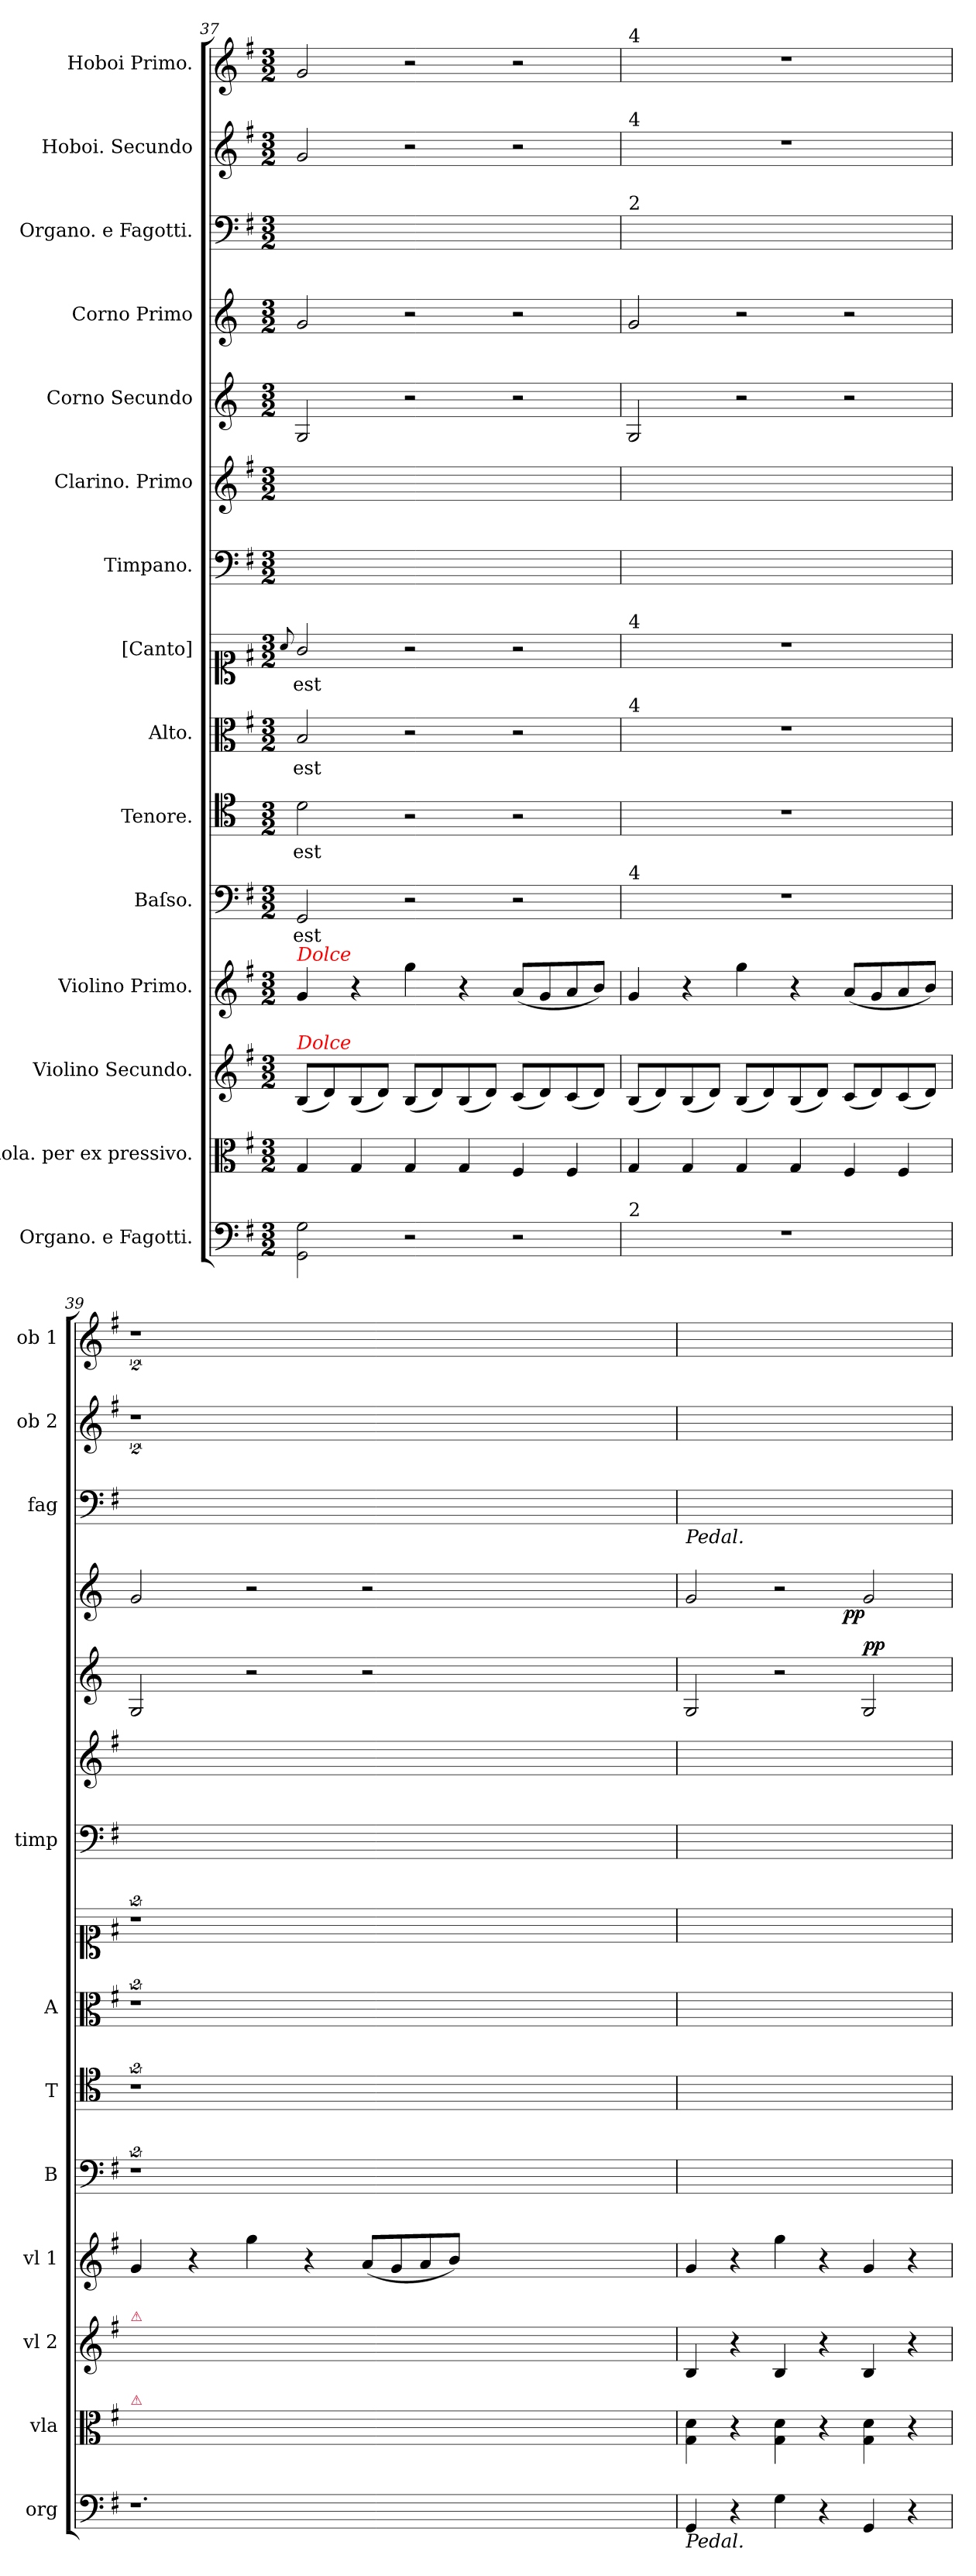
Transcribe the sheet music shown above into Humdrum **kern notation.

**kern	**dynam	**kern	**dynam	**kern	**dynam	**kern	**dynam	**kern	**text	**kern	**text	**kern	**text	**kern	**text	**kern	**kern	**kern	**dynam	**kern	**dynam	**kern	**kern	**kern
*part15	*part15	*part14	*part14	*part13	*part13	*part12	*part12	*part11	*part11	*part10	*part10	*part9	*part9	*part8	*part8	*part7	*part6	*part5	*part5	*part4	*part4	*part3	*part2	*part1
*staff15	*staff15	*staff14	*staff14	*staff13	*staff13	*staff12	*staff12	*staff11	*staff11	*staff10	*staff10	*staff9	*staff9	*staff8	*staff8	*staff7	*staff6	*staff5	*staff5	*staff4	*staff4	*staff3	*staff2	*staff1
*I"Organo. e Fagotti.	*	*I"Viola. per ex pressivo.	*	*I"Violino Secundo.	*	*I"Violino Primo.	*	*I"Baſso.	*	*I"Tenore.	*	*I"Alto.	*	*I"[Canto]	*	*I"Timpano.	*I"Clarino. Primo	*I"Corno Secundo	*	*I"Corno Primo	*	*I"Organo. e Fagotti.	*I"Hoboi. Secundo	*I"Hoboi Primo.
*I'org	*	*I'vla	*	*I'vl 2	*	*I'vl 1	*	*I'B	*	*I'T	*	*I'A	*	*	*	*I'timp	*	*	*	*	*	*I'fag	*I'ob 2	*I'ob 1
*clefF4	*	*clefC3	*	*clefG2	*	*clefG2	*	*clefF4	*	*clefC4	*	*clefC3	*	*clefC1	*	*clefF4	*clefG2	*clefG2	*	*clefG2	*	*clefF4	*clefG2	*clefG2
*k[f#]	*	*k[f#]	*	*k[f#]	*	*k[f#]	*	*k[f#]	*	*k[]	*	*k[f#]	*	*k[f#]	*	*k[f#]	*k[f#]	*k[]	*	*k[]	*	*k[f#]	*k[f#]	*k[f#]
*G:	*	*G:	*	*G:	*	*G:	*	*G:	*	*	*	*G:	*	*G:	*	*G:	*G:	*	*	*	*	*G:	*G:	*G:
*M3/2	*	*M3/2	*	*M3/2	*	*M3/2	*	*M3/2	*	*M3/2	*	*M3/2	*	*M3/2	*	*M3/2	*M3/2	*M3/2	*	*M3/2	*	*M3/2	*M3/2	*M3/2
=37	=37	=37	=37	=37	=37	=37	=37	=37	=37	=37	=37	=37	=37	=37	=37	=37	=37	=37	=37	=37	=37	=37	=37	=37
.	.	.	.	.	.	.	.	.	.	.	.	.	.	8qqa/	.	.	.	.	.	.	.	.	.	.
!	!	!	!	!	!	!LO:TX:a:i:color=red:t=Dolce	!	!	!	!	!	!	!	!	!	!	!	!	!	!	!	!	!	!
!	!	!	!	!LO:TX:a:i:color=red:t=Dolce	!	!	!	!	!	!	!	!	!	!	!	!	!	!	!	!	!	!	!	!
!	!	!	!LO:DY:b	!	!LO:DY:a	!	!LO:DY:b	!	!	!	!	!	!	!	!	!	!	!	!LO:DY:a	!	!LO:DY:a	!	!	!
2GG\ 2G\	.	4G/	pia	(8B/L	piano	4g/	pia	2GG/	est	2d\	est	2B/	est	2g/	est	1.ryy	1.ryy	2G/	pia	2g/	pia	2GGyy\ 2Gyy\	2g/	2g/
.	.	.	.	8d/)	.	.	.	.	.	.	.	.	.	.	.	.	.	.	.	.	.	.	.	.
.	.	4G/	.	(8B/	.	4r	.	.	.	.	.	.	.	.	.	.	.	.	.	.	.	.	.	.
.	.	.	.	8d/J)	.	.	.	.	.	.	.	.	.	.	.	.	.	.	.	.	.	.	.	.
2r	.	4G/	.	(8B/L	.	4gg\	.	2r	.	2r	.	2r	.	2r	.	.	.	2r	.	2r	.	2ryy	2r	2r
.	.	.	.	8d/)	.	.	.	.	.	.	.	.	.	.	.	.	.	.	.	.	.	.	.	.
.	.	4G/	.	(8B/	.	4r	.	.	.	.	.	.	.	.	.	.	.	.	.	.	.	.	.	.
.	.	.	.	8d/J)	.	.	.	.	.	.	.	.	.	.	.	.	.	.	.	.	.	.	.	.
2r	.	4F#/	.	(8c/L	.	(8a/L	.	2r	.	2r	.	2r	.	2r	.	.	.	2r	.	2r	.	2ryy	2r	2r
.	.	.	.	8d/)	.	8g/	.	.	.	.	.	.	.	.	.	.	.	.	.	.	.	.	.	.
.	.	4F#/	.	(8c/	.	8a/	.	.	.	.	.	.	.	.	.	.	.	.	.	.	.	.	.	.
.	.	.	.	8d/J)	.	8b/J)	.	.	.	.	.	.	.	.	.	.	.	.	.	.	.	.	.	.
=38	=38	=38	=38	=38	=38	=38	=38	=38	=38	=38	=38	=38	=38	=38	=38	=38	=38	=38	=38	=38	=38	=38	=38	=38
!	!	!	!	!	!	!	!	!	!	!	!	!	!	!	!	!	!	!	!	!	!	!	!	!LO:TX:a:t=4
!	!	!	!	!	!	!	!	!	!	!	!	!	!	!	!	!	!	!	!	!	!	!	!LO:TX:a:t=4	!
!	!	!	!	!	!	!	!	!	!	!	!	!	!	!	!	!	!	!	!	!	!	!LO:TX:a:t=2	!	!
!	!	!	!	!	!	!	!	!	!	!	!	!	!	!LO:TX:a:t=4	!	!	!	!	!	!	!	!	!	!
!	!	!	!	!	!	!	!	!	!	!	!	!LO:TX:a:t=4	!	!	!	!	!	!	!	!	!	!	!	!
!	!	!	!	!	!	!	!	!LO:TX:a:t=4	!	!	!	!	!	!	!	!	!	!	!	!	!	!	!	!
!LO:TX:a:t=2	!	!	!	!	!	!	!	!	!	!	!	!	!	!	!	!	!	!	!	!	!	!	!	!
1.r	.	4G/	.	(8B/L	.	4g/	.	1.r	.	1.r	.	1.r	.	1.r	.	1.ryy	1.ryy	2G/	.	2g/	.	1.ryy	1.r	1.r
.	.	.	.	8d/)	.	.	.	.	.	.	.	.	.	.	.	.	.	.	.	.	.	.	.	.
.	.	4G/	.	(8B/	.	4r	.	.	.	.	.	.	.	.	.	.	.	.	.	.	.	.	.	.
.	.	.	.	8d/J)	.	.	.	.	.	.	.	.	.	.	.	.	.	.	.	.	.	.	.	.
.	.	4G/	.	(8B/L	.	4gg\	.	.	.	.	.	.	.	.	.	.	.	2r	.	2r	.	.	.	.
.	.	.	.	8d/)	.	.	.	.	.	.	.	.	.	.	.	.	.	.	.	.	.	.	.	.
.	.	4G/	.	(8B/	.	4r	.	.	.	.	.	.	.	.	.	.	.	.	.	.	.	.	.	.
.	.	.	.	8d/J)	.	.	.	.	.	.	.	.	.	.	.	.	.	.	.	.	.	.	.	.
.	.	4F#/	.	(8c/L	.	(8a/L	.	.	.	.	.	.	.	.	.	.	.	2r	.	2r	.	.	.	.
.	.	.	.	8d/)	.	8g/	.	.	.	.	.	.	.	.	.	.	.	.	.	.	.	.	.	.
.	.	4F#/	.	(8c/	.	8a/	.	.	.	.	.	.	.	.	.	.	.	.	.	.	.	.	.	.
.	.	.	.	8d/J)	.	8b/J)	.	.	.	.	.	.	.	.	.	.	.	.	.	.	.	.	.	.
=39	=39	=39	=39	=39	=39	=39	=39	=39	=39	=39	=39	=39	=39	=39	=39	=39	=39	=39	=39	=39	=39	=39	=39	=39
!	!	!	!	!LO:TX:a:color=crimson:t=⚠	!	!	!	!	!	!	!	!	!	!	!	!	!	!	!	!	!	!	!	!
!	!	!LO:TX:a:color=crimson:t=⚠	!	!	!	!	!	!	!	!	!	!	!	!	!	!	!	!	!	!	!	!	!	!
1.r	.	4G/yy	.	(8B/Lyy	.	4g/	.	2%9r	.	2%9r	.	2%9r	.	2%9r	.	1.ryy	1.ryy	2G/	.	2g/	.	1.ryy	2%9r	2%9r
.	.	.	.	8d/yy)	.	.	.	.	.	.	.	.	.	.	.	.	.	.	.	.	.	.	.	.
.	.	4G/yy	.	(8B/yy	.	4r	.	.	.	.	.	.	.	.	.	.	.	.	.	.	.	.	.	.
.	.	.	.	8d/Jyy)	.	.	.	.	.	.	.	.	.	.	.	.	.	.	.	.	.	.	.	.
.	.	4G/yy	.	(8B/Lyy	.	4gg\	.	.	.	.	.	.	.	.	.	.	.	2r	.	2r	.	.	.	.
.	.	.	.	8d/yy)	.	.	.	.	.	.	.	.	.	.	.	.	.	.	.	.	.	.	.	.
.	.	4G/yy	.	(8B/yy	.	4r	.	.	.	.	.	.	.	.	.	.	.	.	.	.	.	.	.	.
.	.	.	.	8d/Jyy)	.	.	.	.	.	.	.	.	.	.	.	.	.	.	.	.	.	.	.	.
.	.	4F#/yy	.	(8c/Lyy	.	(8a/L	.	.	.	.	.	.	.	.	.	.	.	2r	.	2r	.	.	.	.
.	.	.	.	8d/yy)	.	8g/	.	.	.	.	.	.	.	.	.	.	.	.	.	.	.	.	.	.
.	.	4F#/yy	.	(8c/yy	.	8a/	.	.	.	.	.	.	.	.	.	.	.	.	.	.	.	.	.	.
.	.	.	.	8d/Jyy)	.	8b/J)	.	.	.	.	.	.	.	.	.	.	.	.	.	.	.	.	.	.
0.ryy	.	0.ryy	.	0.ryy	.	0.ryy	.	.	.	.	.	.	.	.	.	0.ryy	0.ryy	0.ryy	.	0.ryy	.	0.ryy	.	.
=40	=40	=40	=40	=40	=40	=40	=40	=40	=40	=40	=40	=40	=40	=40	=40	=40	=40	=40	=40	=40	=40	=40	=40	=40
!	!	!	!	!	!	!	!	!	!	!	!	!	!	!	!	!	!	!	!	!	!	!LO:TX:b:i:t=Pedal.	!	!
!LO:TX:b:i:t=Pedal.	!	!	!	!	!	!	!	!	!	!	!	!	!	!	!	!	!	!	!	!	!	!	!	!
!	!LO:DY:b	!	!	!	!	!	!	!	!	!	!	!	!	!	!	!	!	!	!	!	!	!	!	!
4GG/	pia	4G\ 4d\	.	4B/	.	4g/	.	1.ryy	.	1.ryy	.	1.ryy	.	1.ryy	.	1.ryy	1.ryy	2G/	.	2g/	.	4GG/yy	1.ryy	1.ryy
4r	.	4r	.	4r	.	4r	.	.	.	.	.	.	.	.	.	.	.	.	.	.	.	4ryy	.	.
4G\	.	4G\ 4d\	.	4B/	.	4gg\	.	.	.	.	.	.	.	.	.	.	.	2r	.	2r	.	4G\yy	.	.
4r	.	4r	.	4r	.	4r	.	.	.	.	.	.	.	.	.	.	.	.	.	.	.	4ryy	.	.
!	!	!	!	!	!	!	!	!	!	!	!	!	!	!	!	!	!	!	!LO:DY:a	!	!LO:DY:b:rj	!	!	!
4GG/	.	4G\ 4d\	.	4B/	.	4g/	.	.	.	.	.	.	.	.	.	.	.	2G/	pp	2g/	pp	4GG/yy	.	.
4r	.	4r	.	4r	.	4r	.	.	.	.	.	.	.	.	.	.	.	.	.	.	.	4ryy	.	.
=	=	=	=	=	=	=	=	=	=	=	=	=	=	=	=	=	=	=	=	=	=	=	=	=
*-	*-	*-	*-	*-	*-	*-	*-	*-	*-	*-	*-	*-	*-	*-	*-	*-	*-	*-	*-	*-	*-	*-	*-	*-
